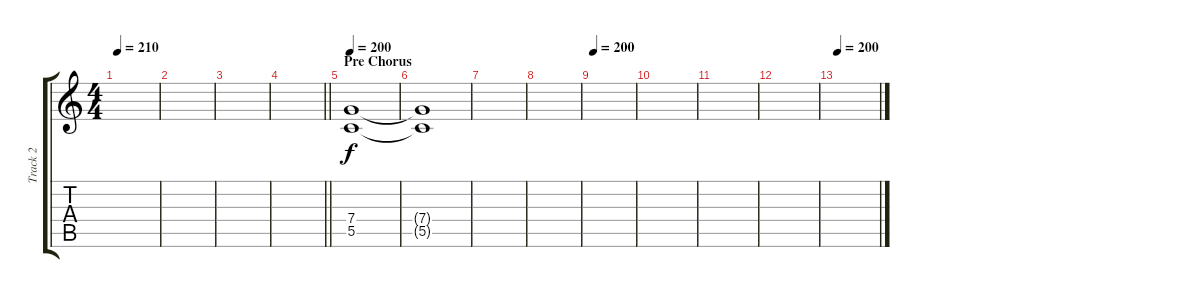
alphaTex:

\track ("Track 2" "Track 2") {instrument distortionguitar}
\staff {score tabs}
\tuning (D4 A3 F3 C3 G2 C2) {hide}
\ts (4 4)
\tempo 210
\clef g2
\ks c
|
|
|
\barLineRight lightlight
|
\section ("" "Pre Chorus")
\tempo 200
(7.4 5.5).1 |
(7.4{t} 5.5{t}).1 |
|
|
\tempo 200
|
|
|
|
\tempo 200
